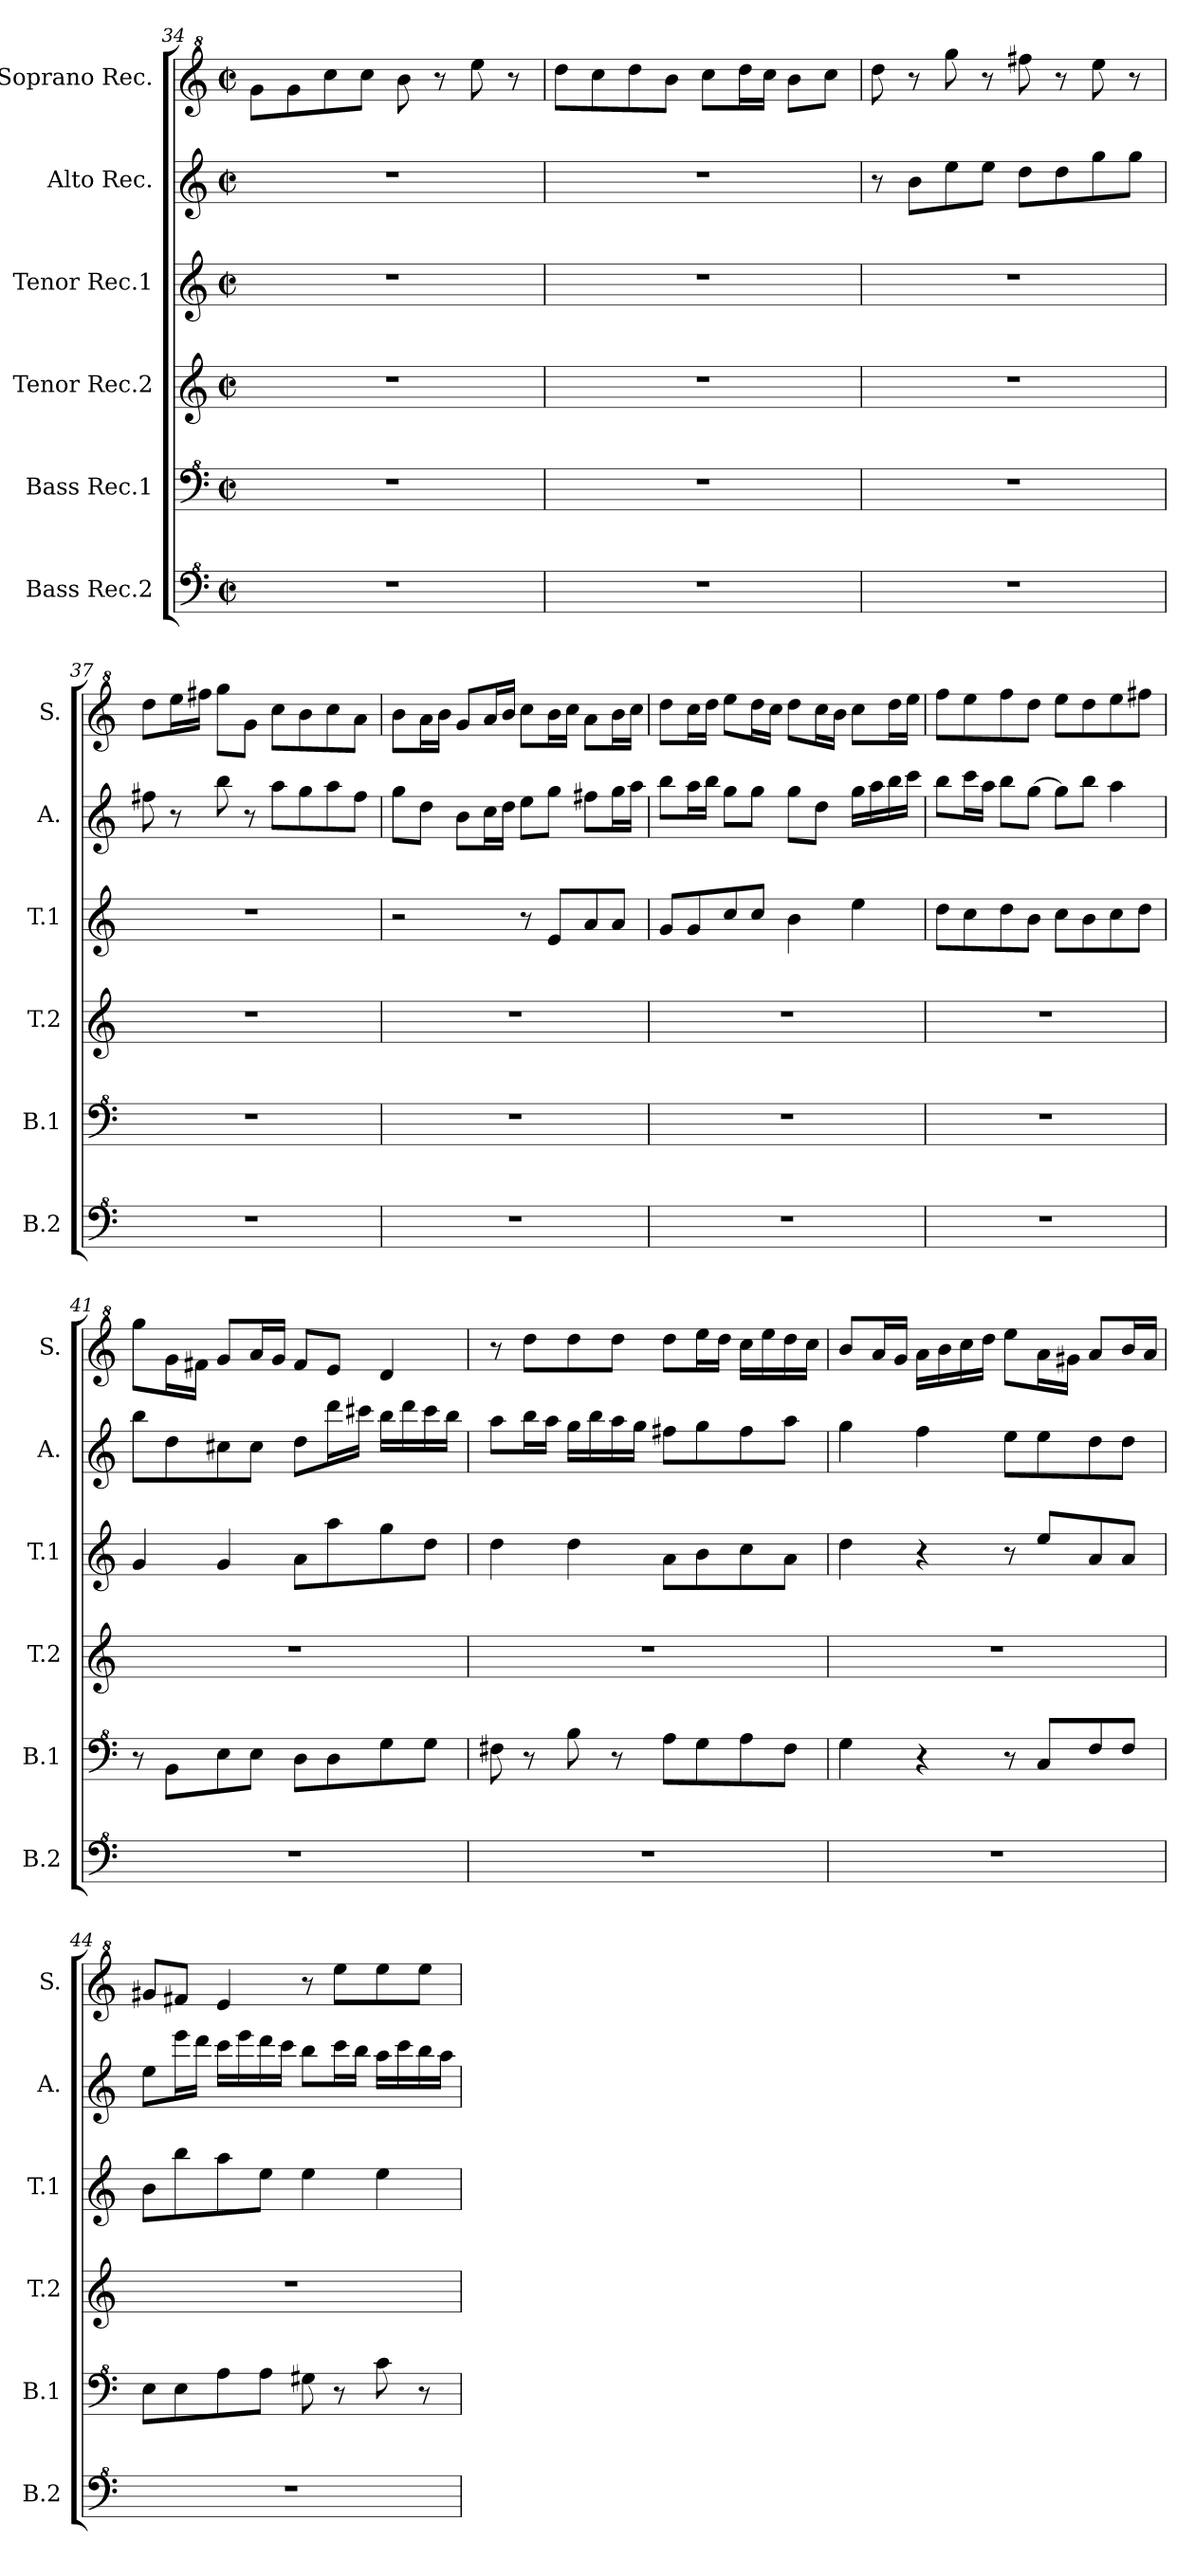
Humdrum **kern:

**kern	**kern	**kern	**kern	**kern	**kern
*part6	*part5	*part4	*part3	*part2	*part1
*staff6	*staff5	*staff4	*staff3	*staff2	*staff1
*I"Bass Rec.2	*I"Bass Rec.1	*I"Tenor Rec.2	*I"Tenor Rec.1	*I"Alto Rec.	*I"Soprano Rec.
*I'B.2	*I'B.1	*I'T.2	*I'T.1	*I'A.	*I'S.
*clefF^4	*clefF^4	*clefG2	*clefG2	*clefG2	*clefG^2
*k[]	*k[]	*k[]	*k[]	*k[]	*k[]
*M2/2	*M2/2	*M2/2	*M2/2	*M2/2	*M2/2
*met(c|)	*met(c|)	*met(c|)	*met(c|)	*met(c|)	*met(c|)
=34	=34	=34	=34	=34	=34
1r	1r	1r	1r	1r	8gg\L
.	.	.	.	.	8gg\
.	.	.	.	.	8ccc\
.	.	.	.	.	8ccc\J
.	.	.	.	.	8bb\
.	.	.	.	.	8r
.	.	.	.	.	8eee\
.	.	.	.	.	8r
=35	=35	=35	=35	=35	=35
1r	1r	1r	1r	1r	8ddd\L
.	.	.	.	.	8ccc\
.	.	.	.	.	8ddd\
.	.	.	.	.	8bb\J
.	.	.	.	.	8ccc\L
.	.	.	.	.	16ddd\L
.	.	.	.	.	16ccc\JJ
.	.	.	.	.	8bb\L
.	.	.	.	.	8ccc\J
!!LO:PB:g=z
=36	=36	=36	=36	=36	=36
1r	1r	1r	1r	8r	8ddd\
.	.	.	.	8b\L	8r
.	.	.	.	8ee\	8ggg\
.	.	.	.	8ee\J	8r
.	.	.	.	8dd\L	8fff#X\
.	.	.	.	8dd\	8r
.	.	.	.	8gg\	8eee\
.	.	.	.	8gg\J	8r
=37	=37	=37	=37	=37	=37
1r	1r	1r	1r	8ff#X\	8ddd\L
.	.	.	.	8r	16eee\L
.	.	.	.	.	16fff#X\JJ
.	.	.	.	8bb\	8ggg\L
.	.	.	.	8r	8gg\J
.	.	.	.	8aa\L	8ccc\L
.	.	.	.	8gg\	8bb\
.	.	.	.	8aa\	8ccc\
.	.	.	.	8ff#\J	8aa\J
=38	=38	=38	=38	=38	=38
1r	1r	1r	2r	8gg\L	8bb\L
.	.	.	.	8dd\J	16aa\L
.	.	.	.	.	16bb\JJ
.	.	.	.	8b\L	8gg/L
.	.	.	.	16cc\L	16aa/L
.	.	.	.	16dd\JJ	16bb/JJ
.	.	.	8r	8ee\L	8ccc\L
.	.	.	8e/L	8gg\J	16bb\L
.	.	.	.	.	16ccc\JJ
.	.	.	8a/	8ff#X\L	8aa\L
.	.	.	8a/J	16gg\L	16bb\L
.	.	.	.	16aa\JJ	16ccc\JJ
=39	=39	=39	=39	=39	=39
1r	1r	1r	8g/L	8bb\L	8ddd\L
.	.	.	8g/	16aa\L	16ccc\L
.	.	.	.	16bb\JJ	16ddd\JJ
.	.	.	8cc/	8gg\L	8eee\L
.	.	.	8cc/J	8gg\J	16ddd\L
.	.	.	.	.	16ccc\JJ
.	.	.	4b\	8gg\L	8ddd\L
.	.	.	.	8dd\J	16ccc\L
.	.	.	.	.	16bb\JJ
.	.	.	4ee\	16gg\LL	8ccc\L
.	.	.	.	16aa\	.
.	.	.	.	16bb\	16ddd\L
.	.	.	.	16ccc\JJ	16eee\JJ
=40	=40	=40	=40	=40	=40
1r	1r	1r	8dd\L	8bb\L	8fff\L
.	.	.	8cc\	16ccc\L	8eee\
.	.	.	.	16aa\JJ	.
.	.	.	8dd\	8bb\L	8fff\
.	.	.	8b\J	[8gg\J	8ddd\J
.	.	.	8cc\L	8gg\L]	8eee\L
.	.	.	8b\	8bb\J	8ddd\
.	.	.	8cc\	4aa\	8eee\
.	.	.	8dd\J	.	8fff#X\J
=41	=41	=41	=41	=41	=41
1r	8r	1r	4g/	8bb\L	8ggg\L
.	8B\L	.	.	8dd\	16gg\L
.	.	.	.	.	16ff#X\JJ
.	8e\	.	4g/	8cc#X\	8gg/L
.	8e\J	.	.	8cc#\J	16aa/L
.	.	.	.	.	16gg/JJ
.	8d\L	.	8a\L	8dd\L	8ff#/L
.	8d\	.	8aa\	16ddd\L	8ee/J
.	.	.	.	16ccc#X\JJ	.
.	8g\	.	8gg\	16bb\LL	4dd/
.	.	.	.	16ddd\	.
.	8g\J	.	8dd\J	16ccc#\	.
.	.	.	.	16bb\JJ	.
!!LO:LB:g=z
=42	=42	=42	=42	=42	=42
1r	8f#X\	1r	4dd\	8aa\L	8r
.	8r	.	.	16bb\L	8ddd\L
.	.	.	.	16aa\JJ	.
.	8b\	.	4dd\	16gg\LL	8ddd\
.	.	.	.	16bb\	.
.	8r	.	.	16aa\	8ddd\J
.	.	.	.	16gg\JJ	.
.	8a\L	.	8a\L	8ff#X\L	8ddd\L
.	8g\	.	8b\	8gg\	16eee\L
.	.	.	.	.	16ddd\JJ
.	8a\	.	8cc\	8ff#\	16ccc\LL
.	.	.	.	.	16eee\
.	8f#\J	.	8a\J	8aa\J	16ddd\
.	.	.	.	.	16ccc\JJ
=43	=43	=43	=43	=43	=43
1r	4g\	1r	4dd\	4gg\	8bb/L
.	.	.	.	.	16aa/L
.	.	.	.	.	16gg/JJ
.	4r	.	4r	4ff\	16aa\LL
.	.	.	.	.	16bb\
.	.	.	.	.	16ccc\
.	.	.	.	.	16ddd\JJ
.	8r	.	8r	8ee\L	8eee\L
.	8c/L	.	8ee/L	8ee\	16aa\L
.	.	.	.	.	16gg#X\JJ
.	8f/	.	8a/	8dd\	8aa/L
.	8f/J	.	8a/J	8dd\J	16bb/L
.	.	.	.	.	16aa/JJ
=44	=44	=44	=44	=44	=44
1r	8e\L	1r	8b\L	8ee\L	8gg#X/L
.	8e\	.	8bb\	16eee\L	8ff#X/J
.	.	.	.	16ddd\JJ	.
.	8a\	.	8aa\	16ccc\LL	4ee/
.	.	.	.	16eee\	.
.	8a\J	.	8ee\J	16ddd\	.
.	.	.	.	16ccc\JJ	.
.	8g#X\	.	4ee\	8bb\L	8r
.	8r	.	.	16ccc\L	8eee\L
.	.	.	.	16bb\JJ	.
.	8cc\	.	4ee\	16aa\LL	8eee\
.	.	.	.	16ccc\	.
.	8r	.	.	16bb\	8eee\J
.	.	.	.	16aa\JJ	.
=	=	=	=	=	=
*-	*-	*-	*-	*-	*-
